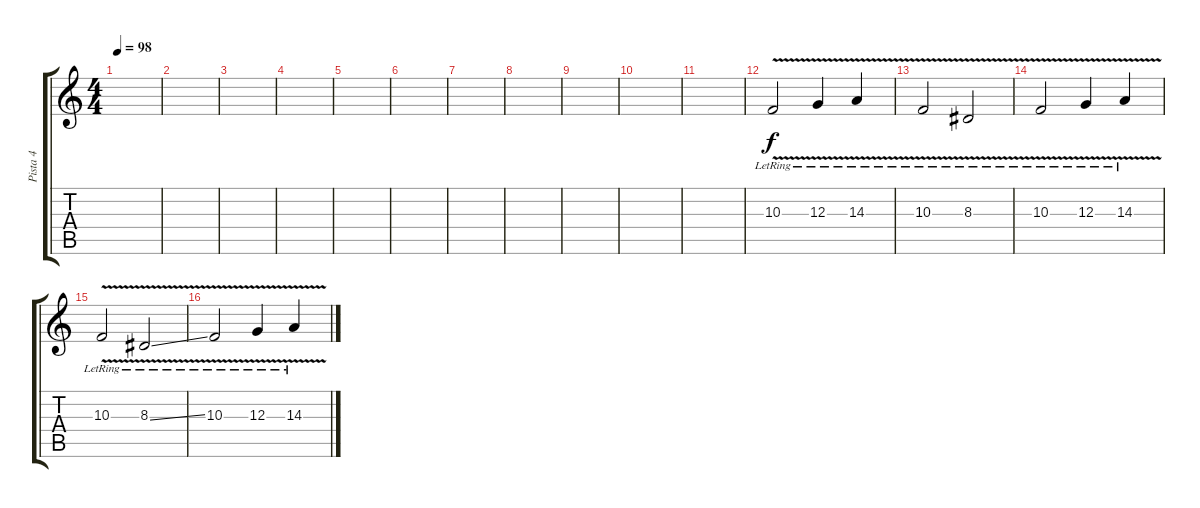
\track ("Pista 4" "Pista 4") {instrument electricpiano1}
\staff {score tabs}
\tuning (E4 B3 G3 D3 A2 E2) {hide}
\ts (4 4)
\tempo 98
\clef g2
\ks c
|
|
|
|
|
|
|
|
|
|
|
10.3{v lr}.2 12.3{v lr}.4 14.3{v lr}.4 |
10.3{v lr}.2 8.3{v lr}.2 |
10.3{v lr}.2 12.3{v lr}.4 14.3{v lr}.4 |
10.3{v lr}.2 8.3{v ss lr}.2 |
10.3{v lr}.2 12.3{v lr}.4 14.3{v lr}.4
